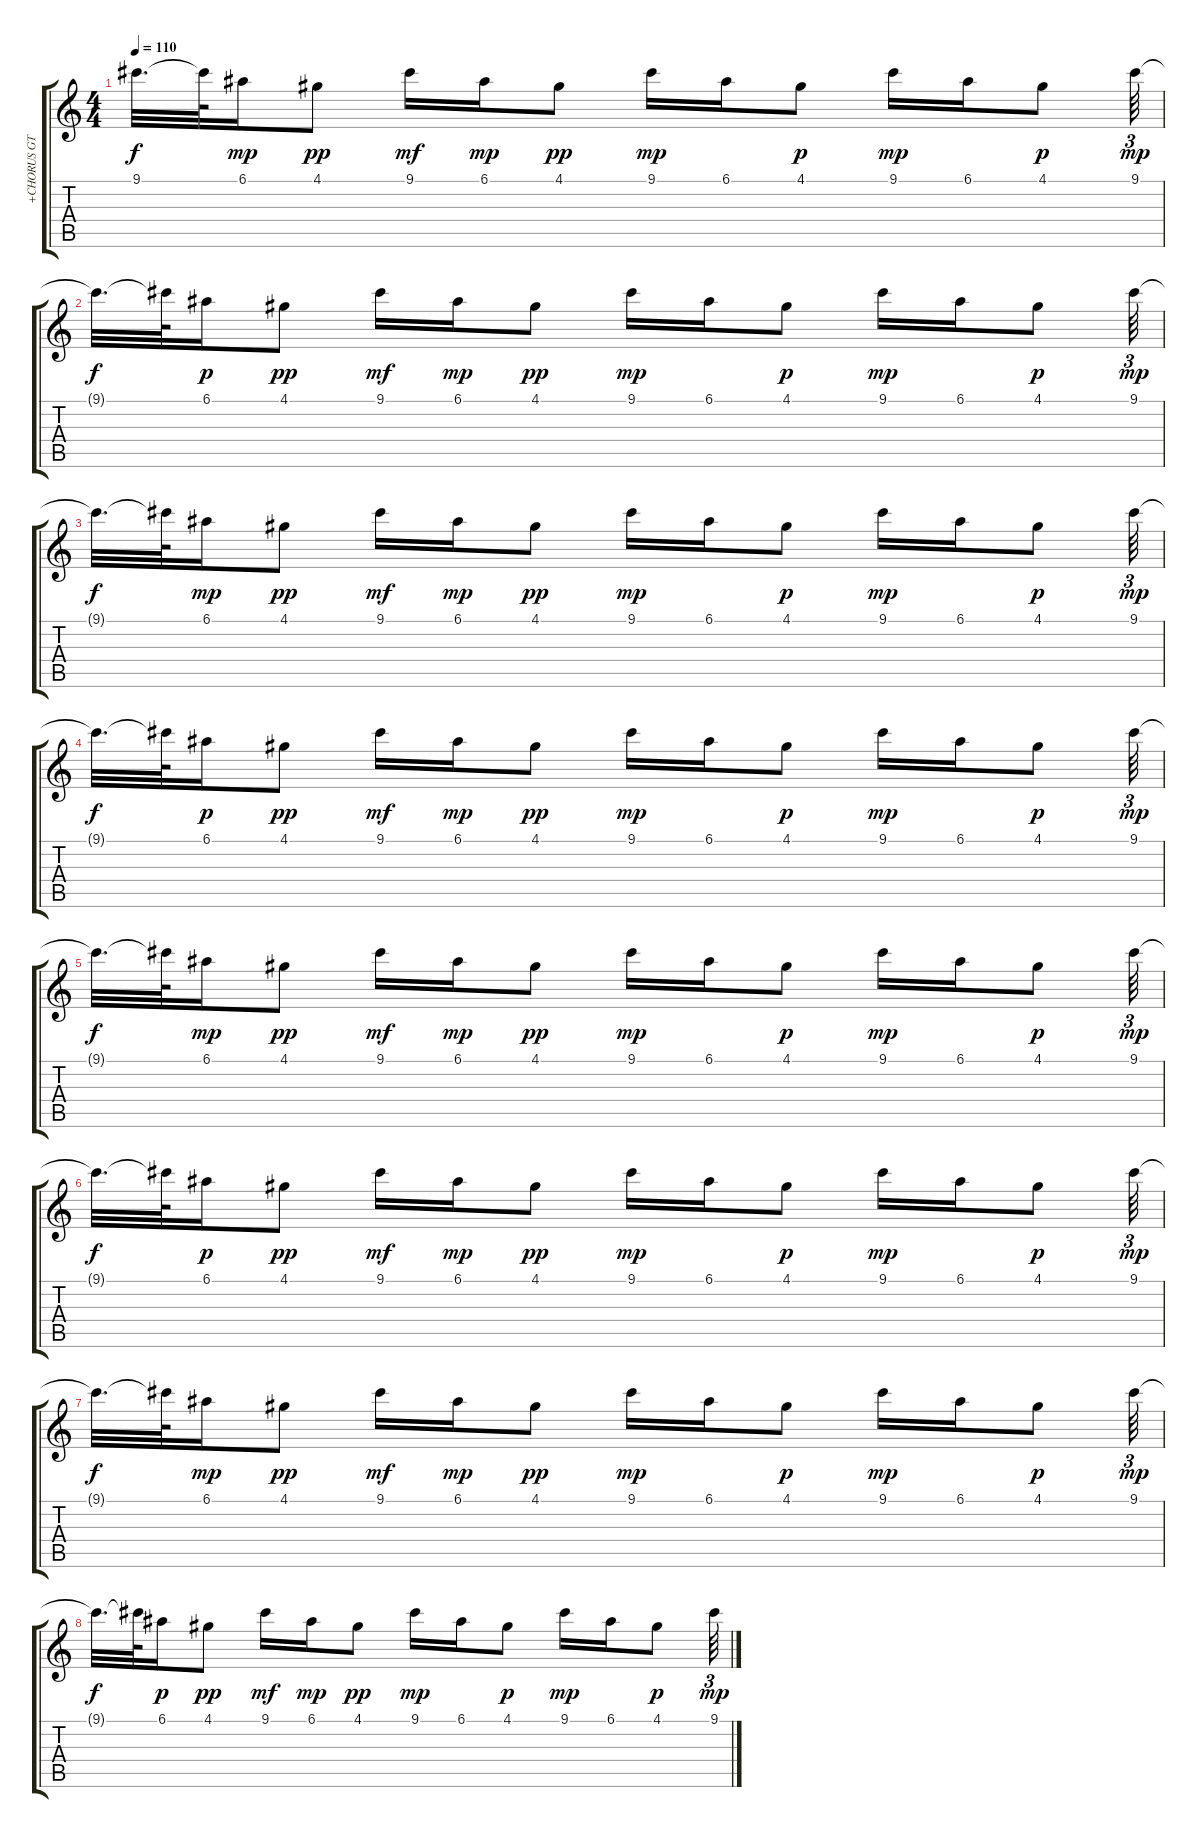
\track ("+CHORUS GT" "+CHORUS GT") {instrument electricguitarclean}
\staff {score tabs}
\tuning (E4 B3 G3 D3 A2 E2) {hide}
\ts (4 4)
\tempo 110
\clef g2
\ks c
9.1{t}.32{d dy f} 9.1{t}.64 6.1.16{dy mp} 4.1.8{dy pp} 9.1.16{dy mf} 6.1.16{dy mp} 4.1.8{dy pp} 9.1.16{dy mp} 6.1.16 4.1.8{dy p} 9.1.16{dy mp} 6.1.16 4.1.8{dy p} 9.1.64{tu (3 2) dy mp} |
9.1{t}.32{d dy f} 9.1{t}.64 6.1.16{dy p} 4.1.8{dy pp} 9.1.16{dy mf} 6.1.16{dy mp} 4.1.8{dy pp} 9.1.16{dy mp} 6.1.16 4.1.8{dy p} 9.1.16{dy mp} 6.1.16 4.1.8{dy p} 9.1.64{tu (3 2) dy mp} |
9.1{t}.32{d dy f} 9.1{t}.64 6.1.16{dy mp} 4.1.8{dy pp} 9.1.16{dy mf} 6.1.16{dy mp} 4.1.8{dy pp} 9.1.16{dy mp} 6.1.16 4.1.8{dy p} 9.1.16{dy mp} 6.1.16 4.1.8{dy p} 9.1.64{tu (3 2) dy mp} |
9.1{t}.32{d dy f} 9.1{t}.64 6.1.16{dy p} 4.1.8{dy pp} 9.1.16{dy mf} 6.1.16{dy mp} 4.1.8{dy pp} 9.1.16{dy mp} 6.1.16 4.1.8{dy p} 9.1.16{dy mp} 6.1.16 4.1.8{dy p} 9.1.64{tu (3 2) dy mp} |
9.1{t}.32{d dy f} 9.1{t}.64 6.1.16{dy mp} 4.1.8{dy pp} 9.1.16{dy mf} 6.1.16{dy mp} 4.1.8{dy pp} 9.1.16{dy mp} 6.1.16 4.1.8{dy p} 9.1.16{dy mp} 6.1.16 4.1.8{dy p} 9.1.64{tu (3 2) dy mp} |
9.1{t}.32{d dy f} 9.1{t}.64 6.1.16{dy p} 4.1.8{dy pp} 9.1.16{dy mf} 6.1.16{dy mp} 4.1.8{dy pp} 9.1.16{dy mp} 6.1.16 4.1.8{dy p} 9.1.16{dy mp} 6.1.16 4.1.8{dy p} 9.1.64{tu (3 2) dy mp} |
9.1{t}.32{d dy f} 9.1{t}.64 6.1.16{dy mp} 4.1.8{dy pp} 9.1.16{dy mf} 6.1.16{dy mp} 4.1.8{dy pp} 9.1.16{dy mp} 6.1.16 4.1.8{dy p} 9.1.16{dy mp} 6.1.16 4.1.8{dy p} 9.1.64{tu (3 2) dy mp} |
9.1{t}.32{d dy f} 9.1{t}.64 6.1.16{dy p} 4.1.8{dy pp} 9.1.16{dy mf} 6.1.16{dy mp} 4.1.8{dy pp} 9.1.16{dy mp} 6.1.16 4.1.8{dy p} 9.1.16{dy mp} 6.1.16 4.1.8{dy p} 9.1.64{tu (3 2) dy mp}
